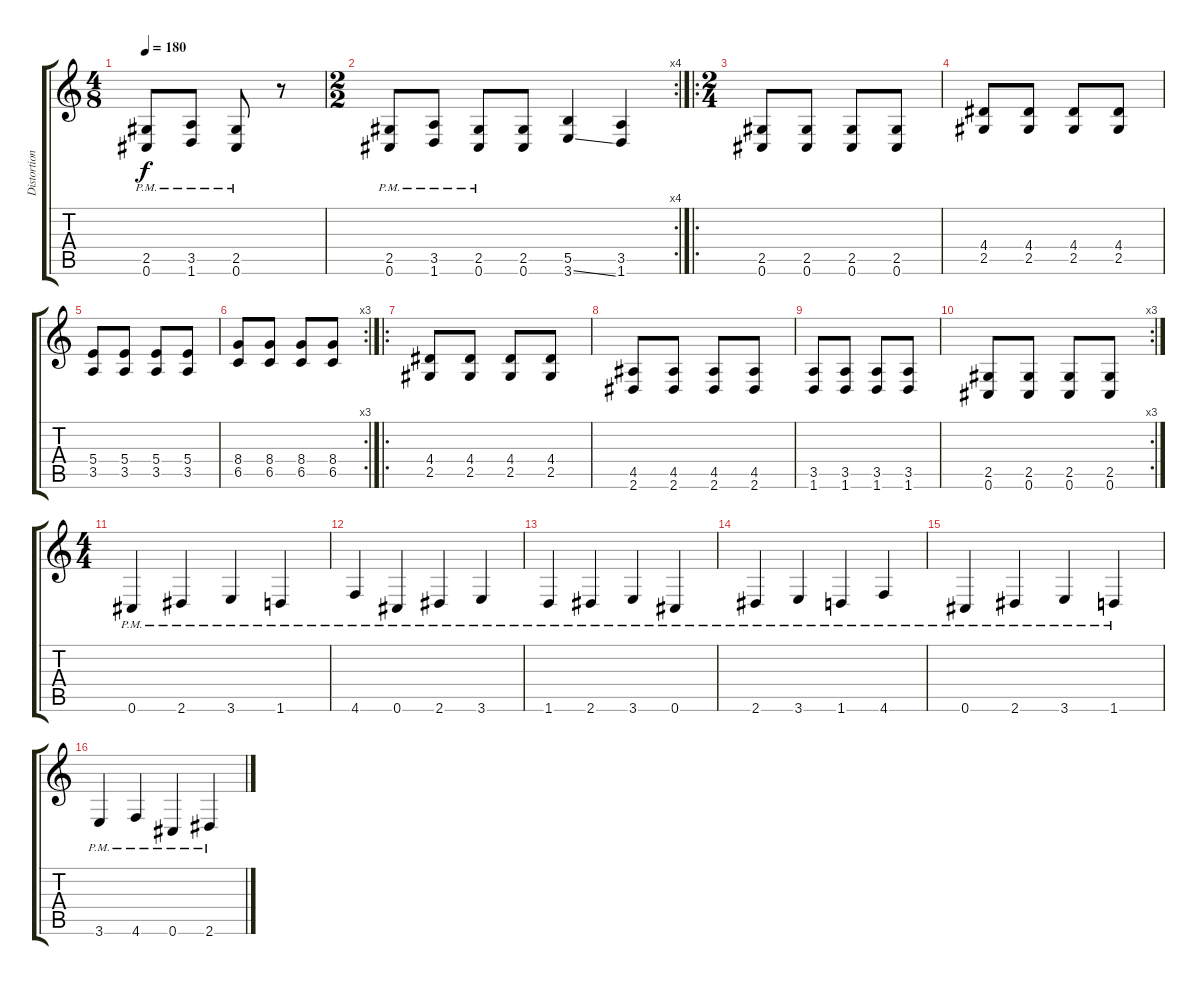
\track ("Distortion" "Distortion") {instrument distortionguitar}
\staff {score tabs}
\tuning (Db4 Ab3 E3 B2 Gb2 Db2) {hide}
\ts (4 8)
\tempo 180
\clef g2
\ks c
(2.5 0.6{pm}).8{dy f} (3.5 1.6{pm}).8 (2.5 0.6{pm}).8 r.8 |
\rc 4
\ts (2 2)
(2.5 0.6{pm}).8 (3.5 1.6{pm}).8 (2.5 0.6{pm}).8 (2.5 0.6).8 (5.5 3.6{ss}).4 (3.5 1.6).4 |
\ro
\ts (2 4)
(2.5 0.6).8 (2.5 0.6).8 (2.5 0.6).8 (2.5 0.6).8 |
(4.4 2.5).8 (4.4 2.5).8 (4.4 2.5).8 (4.4 2.5).8 |
(5.4 3.5).8 (5.4 3.5).8 (5.4 3.5).8 (5.4 3.5).8 |
\rc 3
(8.4 6.5).8 (8.4 6.5).8 (8.4 6.5).8 (8.4 6.5).8 |
\ro
(4.4 2.5).8 (4.4 2.5).8 (4.4 2.5).8 (4.4 2.5).8 |
(4.5 2.6).8 (4.5 2.6).8 (4.5 2.6).8 (4.5 2.6).8 |
(3.5 1.6).8 (3.5 1.6).8 (3.5 1.6).8 (3.5 1.6).8 |
\rc 3
(2.5 0.6).8 (2.5 0.6).8 (2.5 0.6).8 (2.5 0.6).8 |
\ts (4 4)
0.6{pm}.4 2.6{pm}.4 3.6{pm}.4 1.6{pm}.4 |
4.6{pm}.4 0.6{pm}.4 2.6{pm}.4 3.6{pm}.4 |
1.6{pm}.4 2.6{pm}.4 3.6{pm}.4 0.6{pm}.4 |
2.6{pm}.4 3.6{pm}.4 1.6{pm}.4 4.6{pm}.4 |
0.6{pm}.4 2.6{pm}.4 3.6{pm}.4 1.6{pm}.4 |
3.6{pm}.4 4.6{pm}.4 0.6{pm}.4 2.6{pm}.4
